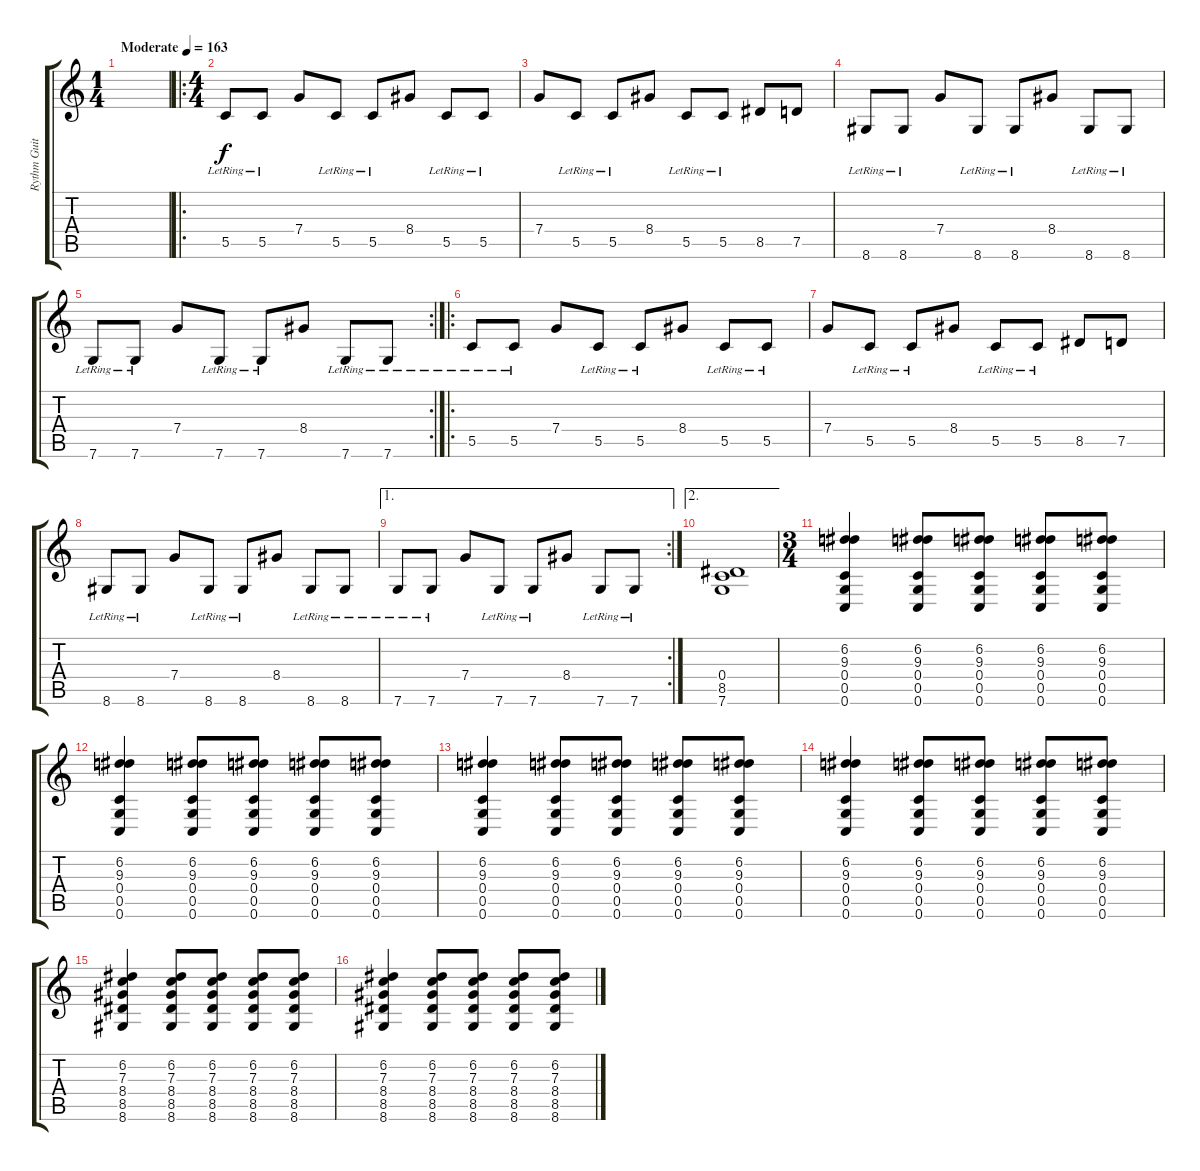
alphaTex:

\track ("Rythm Guitar" "Rythm Guit") {instrument distortionguitar}
\staff {score tabs}
\tuning (D4 A3 F3 C3 G2 C2) {hide}
\ts (1 4)
\tempo (163 "Moderate")
\clef g2
\ks c
|
\ro
\ts (4 4)
5.5{lr}.8 5.5{lr}.8 7.4.8 5.5{lr}.8 5.5{lr}.8 8.4.8 5.5{lr}.8 5.5{lr}.8 |
7.4.8 5.5{lr}.8 5.5{lr}.8 8.4.8 5.5{lr}.8 5.5{lr}.8 8.5.8 7.5.8 |
8.6{lr}.8 8.6{lr}.8 7.4.8 8.6{lr}.8 8.6{lr}.8 8.4.8 8.6{lr}.8 8.6{lr}.8 |
\rc 2
7.6{lr}.8 7.6{lr}.8 7.4.8 7.6{lr}.8 7.6{lr}.8 8.4.8 7.6{lr}.8 7.6{lr}.8 |
\ro
5.5{lr}.8 5.5{lr}.8 7.4.8 5.5{lr}.8 5.5{lr}.8 8.4.8 5.5{lr}.8 5.5{lr}.8 |
7.4.8 5.5{lr}.8 5.5{lr}.8 8.4.8 5.5{lr}.8 5.5{lr}.8 8.5.8 7.5.8 |
8.6{lr}.8 8.6{lr}.8 7.4.8 8.6{lr}.8 8.6{lr}.8 8.4.8 8.6{lr}.8 8.6{lr}.8 |
\ae 1
\rc 2
7.6{lr}.8 7.6{lr}.8 7.4.8 7.6{lr}.8 7.6{lr}.8 8.4.8 7.6{lr}.8 7.6{lr}.8 |
\ae 2
(0.4 8.5 7.6).1 |
\ts (3 4)
(6.2 9.3 0.4 0.5 0.6).4 (6.2 9.3 0.4 0.5 0.6).8 (6.2 9.3 0.4 0.5 0.6).8 (6.2 9.3 0.4 0.5 0.6).8 (6.2 9.3 0.4 0.5 0.6).8 |
(6.2 9.3 0.4 0.5 0.6).4 (6.2 9.3 0.4 0.5 0.6).8 (6.2 9.3 0.4 0.5 0.6).8 (6.2 9.3 0.4 0.5 0.6).8 (6.2 9.3 0.4 0.5 0.6).8 |
(6.2 9.3 0.4 0.5 0.6).4 (6.2 9.3 0.4 0.5 0.6).8 (6.2 9.3 0.4 0.5 0.6).8 (6.2 9.3 0.4 0.5 0.6).8 (6.2 9.3 0.4 0.5 0.6).8 |
(6.2 9.3 0.4 0.5 0.6).4 (6.2 9.3 0.4 0.5 0.6).8 (6.2 9.3 0.4 0.5 0.6).8 (6.2 9.3 0.4 0.5 0.6).8 (6.2 9.3 0.4 0.5 0.6).8 |
(6.2 7.3 8.4 8.5 8.6).4 (6.2 7.3 8.4 8.5 8.6).8 (6.2 7.3 8.4 8.5 8.6).8 (6.2 7.3 8.4 8.5 8.6).8 (6.2 7.3 8.4 8.5 8.6).8 |
(6.2 7.3 8.4 8.5 8.6).4 (6.2 7.3 8.4 8.5 8.6).8 (6.2 7.3 8.4 8.5 8.6).8 (6.2 7.3 8.4 8.5 8.6).8 (6.2 7.3 8.4 8.5 8.6).8
